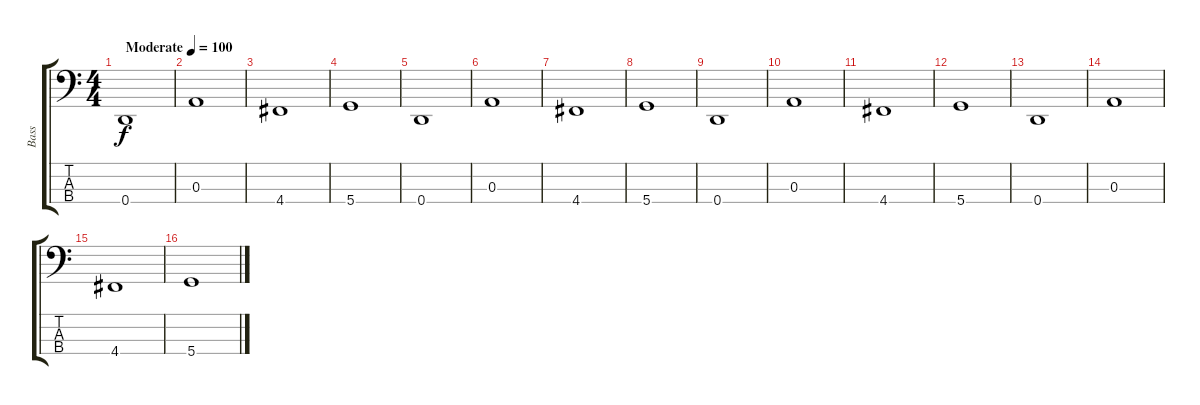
\track ("Bass" "Bass") {instrument synthbass1}
\staff {score tabs}
\tuning (G2 D2 A1 D1) {hide}
\ts (4 4)
\tempo (100 "Moderate")
\clef f4
\ks c
0.4.1{dy f instrument synthbass1} |
0.3.1 |
4.4.1 |
5.4.1 |
0.4.1 |
0.3.1 |
4.4.1 |
5.4.1 |
0.4.1 |
0.3.1 |
4.4.1 |
5.4.1 |
0.4.1 |
0.3.1 |
4.4.1 |
5.4.1
